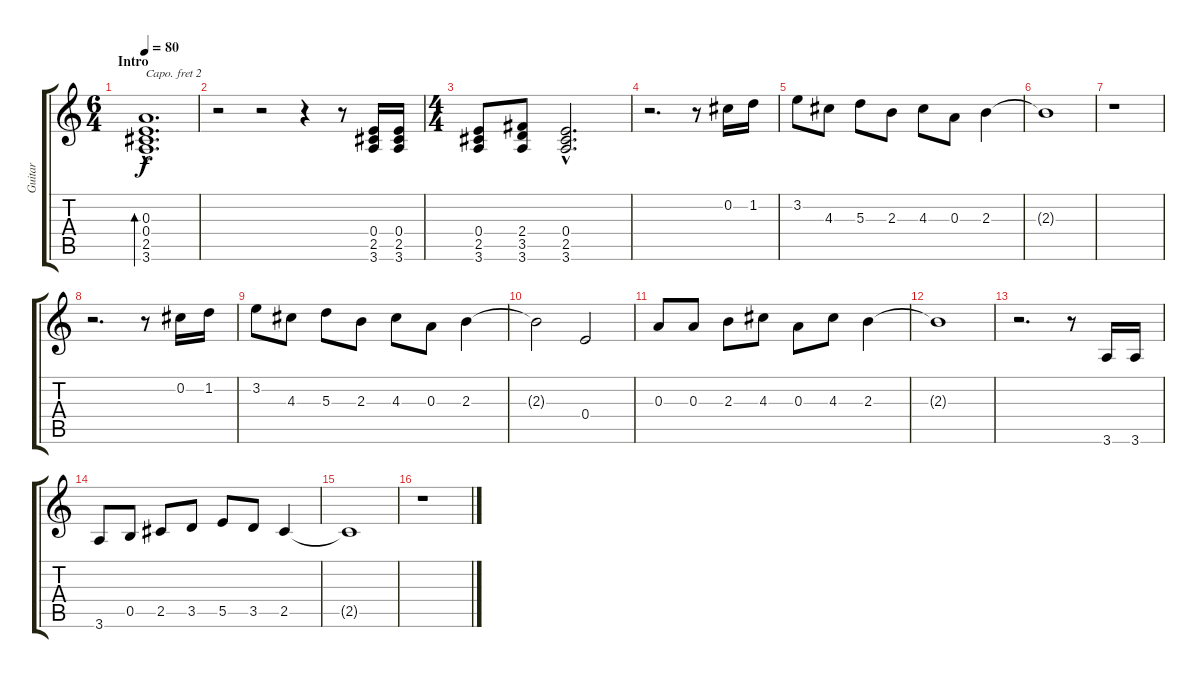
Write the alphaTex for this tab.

\track ("Guitar " "Guitar ") {instrument acousticguitarsteel}
\staff {score tabs}
\capo 2
\tuning (E4 B3 G3 D3 A2 E2) {hide}
\ts (6 4)
\section ("" "Intro")
\tempo 80
\clef g2
\ks c
(0.3{hac} 0.4{hac} 2.5{hac} 3.6{hac}).1{d bd 240 dy f instrument acousticguitarsteel} |
r.2 r.2 r.4 r.8 (0.4 2.5 3.6).16 (0.4 2.5 3.6).16 |
\ts (4 4)
(0.4 2.5 3.6).8 (2.4 3.5 3.6).8 (0.4{hac} 2.5{hac} 3.6{hac}).2{d} |
r.2{d} r.8 0.2.16 1.2.16 |
3.2.8 4.3.8 5.3.8 2.3.8 4.3.8 0.3.8 2.3.4 |
2.3{t}.1 |
r.1 |
r.2{d} r.8 0.2.16 1.2.16 |
3.2.8 4.3.8 5.3.8 2.3.8 4.3.8 0.3.8 2.3.4 |
2.3{t}.2 0.4.2 |
0.3.8 0.3.8 2.3.8 4.3.8 0.3.8 4.3.8 2.3.4 |
2.3{t}.1 |
r.2{d} r.8 3.6.16 3.6.16 |
3.6.8 0.5.8 2.5.8 3.5.8 5.5.8 3.5.8 2.5.4 |
2.5{t}.1 |
r.1
